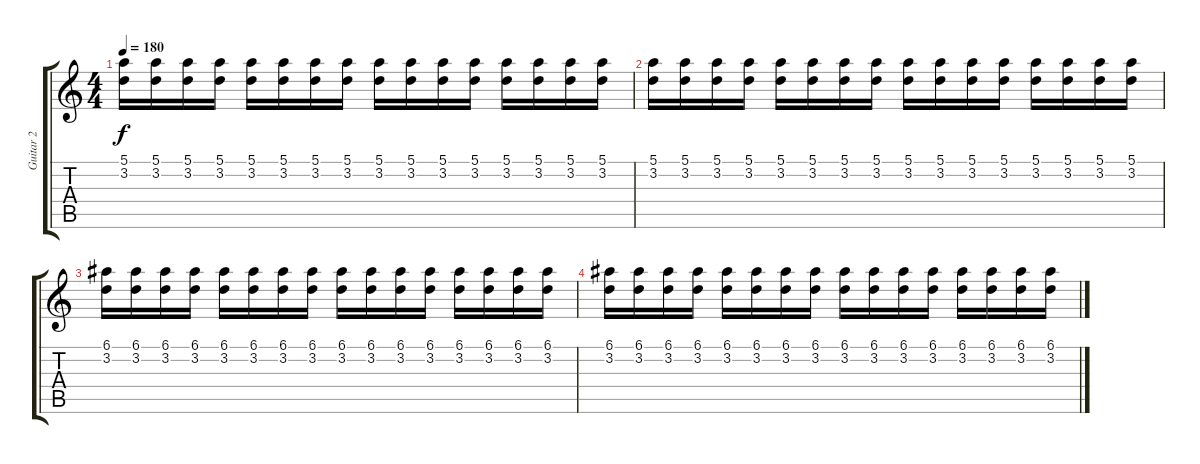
\track ("Guitar 2" "Guitar 2") {instrument distortionguitar}
\staff {score tabs}
\tuning (E4 B3 G3 D3 A2 D2) {hide}
\ts (4 4)
\tempo 180
\clef g2
\ks c
(5.1 3.2).16{dy f} (5.1 3.2).16 (5.1 3.2).16 (5.1 3.2).16 (5.1 3.2).16 (5.1 3.2).16 (5.1 3.2).16 (5.1 3.2).16 (5.1 3.2).16 (5.1 3.2).16 (5.1 3.2).16 (5.1 3.2).16 (5.1 3.2).16 (5.1 3.2).16 (5.1 3.2).16 (5.1 3.2).16 |
(5.1 3.2).16 (5.1 3.2).16 (5.1 3.2).16 (5.1 3.2).16 (5.1 3.2).16 (5.1 3.2).16 (5.1 3.2).16 (5.1 3.2).16 (5.1 3.2).16 (5.1 3.2).16 (5.1 3.2).16 (5.1 3.2).16 (5.1 3.2).16 (5.1 3.2).16 (5.1 3.2).16 (5.1 3.2).16 |
(6.1 3.2).16 (6.1 3.2).16 (6.1 3.2).16 (6.1 3.2).16 (6.1 3.2).16 (6.1 3.2).16 (6.1 3.2).16 (6.1 3.2).16 (6.1 3.2).16 (6.1 3.2).16 (6.1 3.2).16 (6.1 3.2).16 (6.1 3.2).16 (6.1 3.2).16 (6.1 3.2).16 (6.1 3.2).16 |
(6.1 3.2).16 (6.1 3.2).16 (6.1 3.2).16 (6.1 3.2).16 (6.1 3.2).16 (6.1 3.2).16 (6.1 3.2).16 (6.1 3.2).16 (6.1 3.2).16 (6.1 3.2).16 (6.1 3.2).16 (6.1 3.2).16 (6.1 3.2).16 (6.1 3.2).16 (6.1 3.2).16 (6.1 3.2).16
